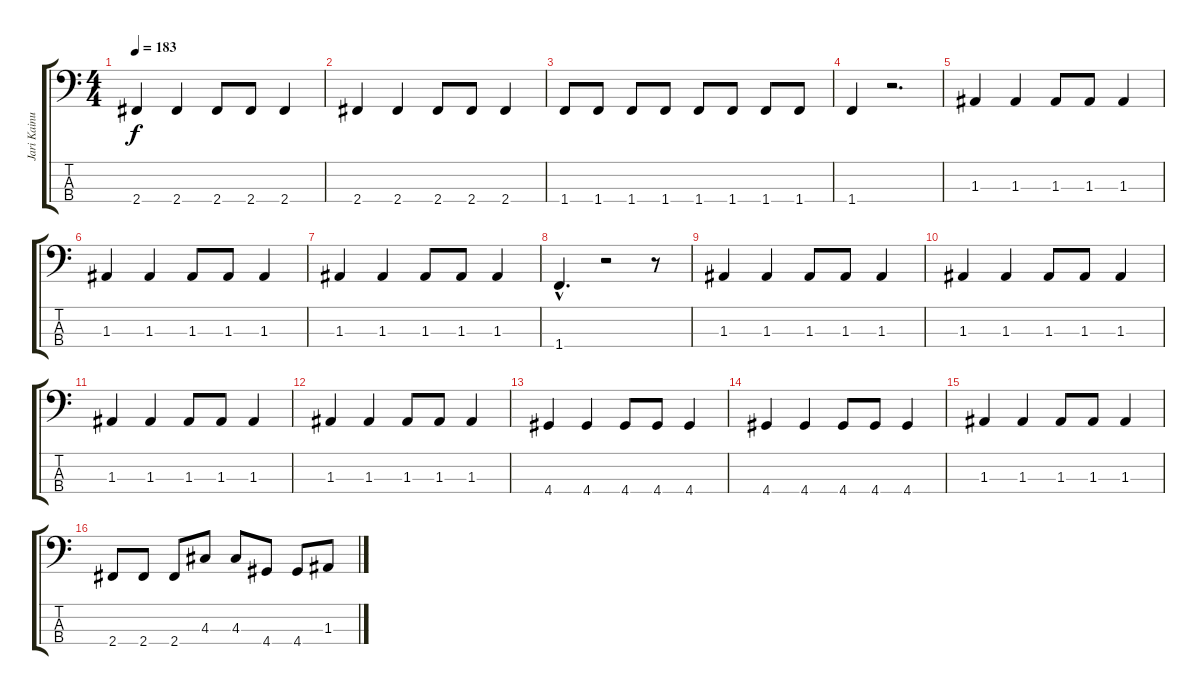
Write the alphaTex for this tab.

\track ("Jari Kainulannen" "Jari Kainu") {instrument electricbassfinger}
\staff {score tabs}
\tuning (G2 D2 A1 E1) {hide}
\ts (4 4)
\tempo 183
\clef f4
\ks c
2.4.4{dy f} 2.4.4 2.4.8 2.4.8 2.4.4 |
2.4.4 2.4.4 2.4.8 2.4.8 2.4.4 |
1.4.8 1.4.8 1.4.8 1.4.8 1.4.8 1.4.8 1.4.8 1.4.8 |
1.4.4 r.2{d} |
1.3.4 1.3.4 1.3.8 1.3.8 1.3.4 |
1.3.4 1.3.4 1.3.8 1.3.8 1.3.4 |
1.3.4 1.3.4 1.3.8 1.3.8 1.3.4 |
1.4{hac}.4{d} r.2 r.8 |
1.3.4 1.3.4 1.3.8 1.3.8 1.3.4 |
1.3.4 1.3.4 1.3.8 1.3.8 1.3.4 |
1.3.4 1.3.4 1.3.8 1.3.8 1.3.4 |
1.3.4 1.3.4 1.3.8 1.3.8 1.3.4 |
4.4.4 4.4.4 4.4.8 4.4.8 4.4.4 |
4.4.4 4.4.4 4.4.8 4.4.8 4.4.4 |
1.3.4 1.3.4 1.3.8 1.3.8 1.3.4 |
2.4.8 2.4.8 2.4.8 4.3.8 4.3.8 4.4.8 4.4.8 1.3.8
